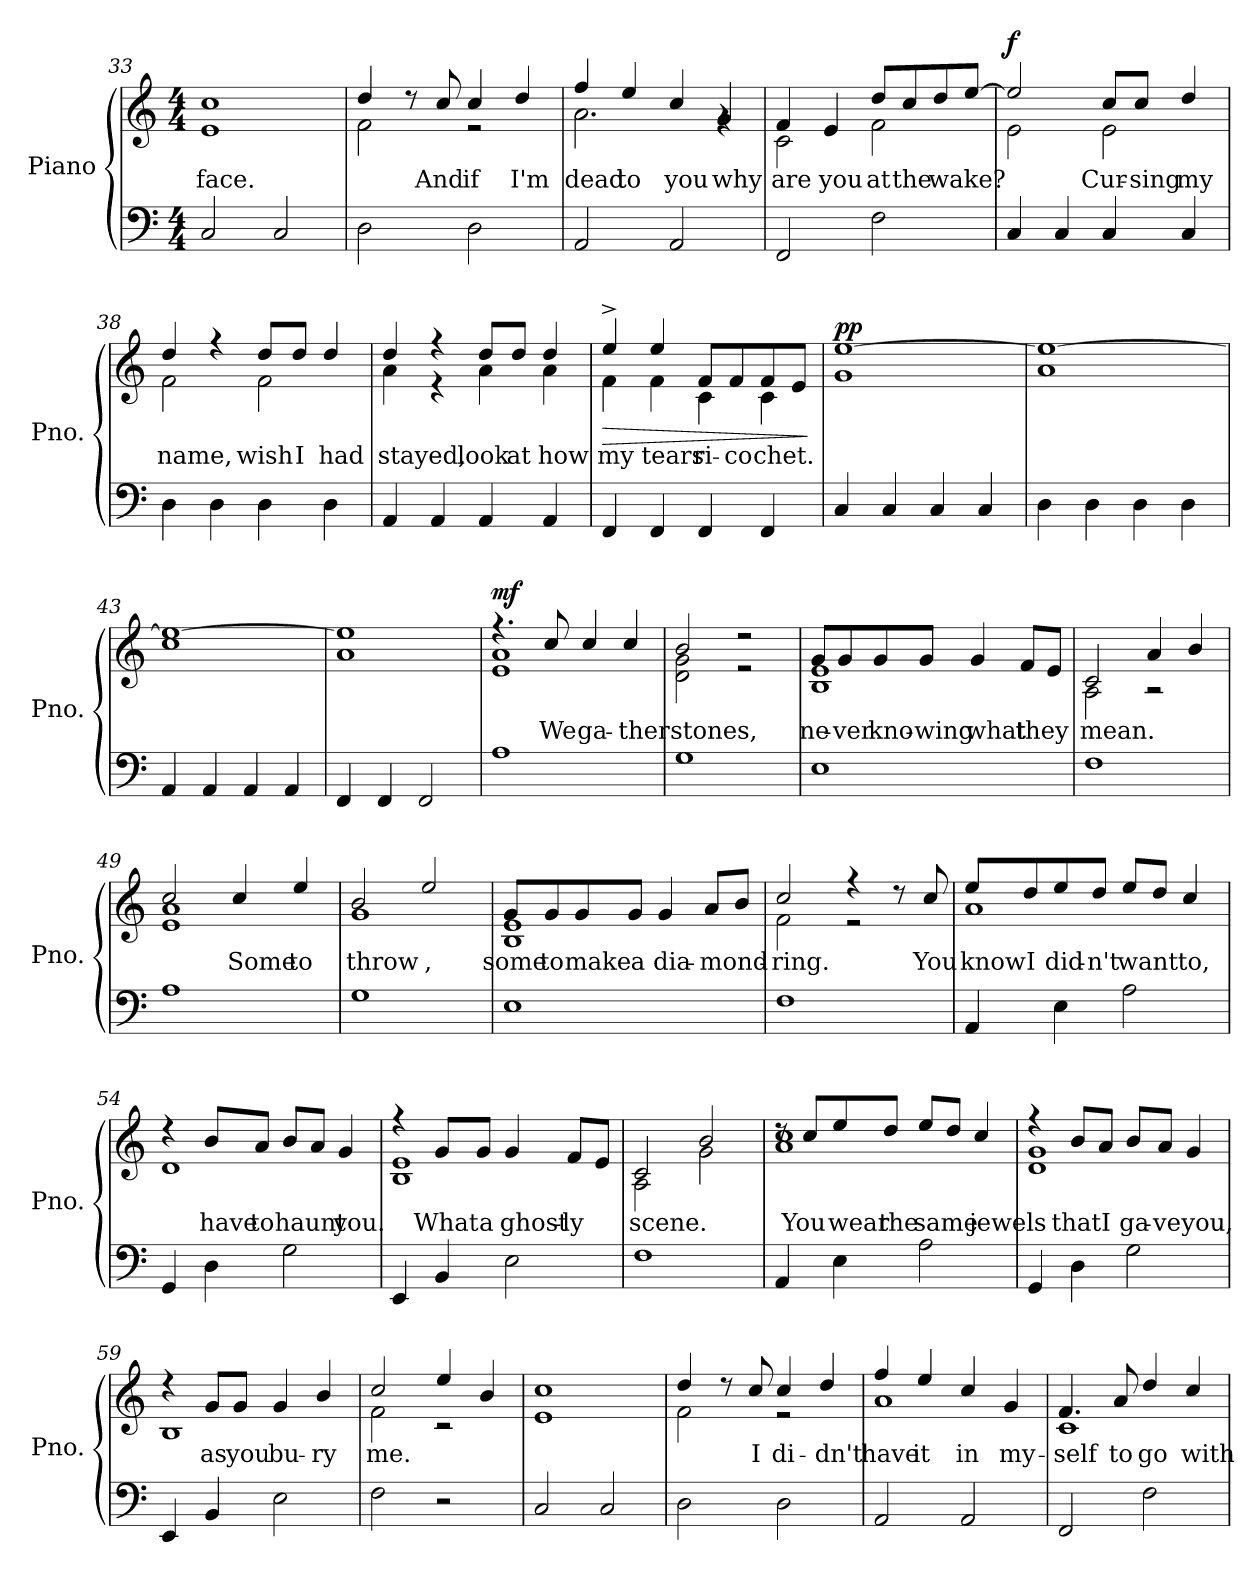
**kern	**kern	**text	**dynam
*part1	*part1	*part1	*part1
*staff2	*staff1	*staff1	*staff1/2
*I"Piano	*	*	*
*I'Pno.	*	*	*
*clefF4	*clefG2	*	*
*k[]	*k[]	*	*
*M4/4	*M4/4	*	*
=33	=33	=33	=33
!	!	!LO:LY:b	!
*	*^	*	*
2C/	1cc	1e	face.	.
2C/	.	.	.	.
!!LO:PB:g=z	!!
=34	=34	=34	=34	=34
2D\	4dd/	2f\	.	.
.	8r	.	.	.
!	!	!	!LO:LY:b	!
.	8cc/	.	And	.
!	!	!	!LO:LY:b	!
2D\	4cc/	2r	if	.
!	!	!	!LO:LY:b	!
.	4dd/	.	I'm	.
=35	=35	=35	=35	=35
!	!	!	!LO:LY:b	!
2AA/	4ff/	2.a\	dead	.
!	!	!	!LO:LY:b	!
.	4ee/	.	to	.
!	!	!	!LO:LY:b	!
2AA/	4cc/	.	you	.
!	!	!	!LO:LY:b	!
.	4g/	4rg	why	.
=36	=36	=36	=36	=36
!	!	!	!LO:LY:b	!
2FF/	4f/	2c\	are	.
!	!	!	!LO:LY:b	!
.	4e/	.	you	.
!	!	!	!LO:LY:b	!
2F\	8dd/L	2f\	at	.
!	!	!	!LO:LY:b	!
.	8cc/	.	the	.
!	!	!	!LO:LY:b	!
.	8dd/	.	wake?	.
.	[8ee/J	.	.	.
=37	=37	=37	=37	=37
!	!	!	!	!LO:DY:b
4C/	2ee/]	2e\	.	f
4C/	.	.	.	.
!	!	!	!LO:LY:b	!
4C/	8cc/L	2e\	Cur-	.
!	!	!	!LO:LY:b	!
.	8cc/J	.	-sing	.
!	!	!	!LO:LY:b	!
4C/	4dd/	.	my	.
!!LO:LB:g=z	!!
=38	=38	=38	=38	=38
!	!	!	!LO:LY:b	!
4D\	4dd/	2f\	name,	.
4D\	4r	.	.	.
!	!	!	!LO:LY:b	!
4D\	8dd/L	2f\	wish	.
!	!	!	!LO:LY:b	!
.	8dd/J	.	I	.
!	!	!	!LO:LY:b	!
4D\	4dd/	.	had	.
=39	=39	=39	=39	=39
!	!	!	!LO:LY:b	!
4AA/	4dd/	4a\	stayed,	.
4AA/	4r	4r	.	.
!	!	!	!LO:LY:b	!
4AA/	8dd/L	4a\	look	.
!	!	!	!LO:LY:b	!
.	8dd/J	.	at	.
!	!	!	!LO:LY:b	!
4AA/	4dd/	4a\	how	.
=40	=40	=40	=40	=40
!	!	!	!LO:LY:b	!LO:HP:b
4FF/	4ee^/	4f\	my	>
!	!	!	!LO:LY:b	!
4FF/	4ee/	4f\	tears	.
!	!	!	!LO:LY:b	!
4FF/	8f/L	4c\	ri-	.
!	!	!	!LO:LY:b	!
.	8f/	.	-co	.
!	!	!	!LO:LY:b	!
4FF/	8f/	4c\	chet.	.
.	8e/J	.	.	.
*	*v	*v	*	*
.	.	.	]
=41	=41	=41	=41
!	!	!	!LO:DY:b
4C/	1g [1ee	.	pp
4C/	.	.	.
4C/	.	.	.
4C/	.	.	.
=42	=42	=42	=42
4D\	1a 1ee_	.	.
4D\	.	.	.
4D\	.	.	.
4D\	.	.	.
!!LO:LB:g=z
=43	=43	=43	=43
4AA/	1cc 1ee_	.	.
4AA/	.	.	.
4AA/	.	.	.
4AA/	.	.	.
=44	=44	=44	=44
4FF/	1a 1ee]	.	.
4FF/	.	.	.
2FF/	.	.	.
=45	=45	=45	=45
*	*^	*	*
!	!	!	!	!LO:DY:b
1A	4.r	1e 1a	.	mf
!	!	!	!LO:LY:b	!
.	8cc/	.	We	.
!	!	!	!LO:LY:b	!
.	4cc/	.	ga-	.
!	!	!	!LO:LY:b	!
.	4cc/	.	-ther	.
=46	=46	=46	=46	=46
!	!	!	!LO:LY:b	!
1G	2b/	2d\ 2g\	stones,	.
.	2r	2r	.	.
=47	=47	=47	=47	=47
!	!	!	!LO:LY:b	!
1E	8g/L	1B 1e	ne-	.
!	!	!	!LO:LY:b	!
.	8g/	.	-ver	.
!	!	!	!LO:LY:b	!
.	8g/	.	kno-	.
!	!	!	!LO:LY:b	!
.	8g/J	.	-wing	.
!	!	!	!LO:LY:b	!
.	4g/	.	what	.
!	!	!	!LO:LY:b	!
.	8f/L	.	they	.
.	8e/J	.	.	.
=48	=48	=48	=48	=48
!	!	!	!LO:LY:b	!
1F	2c/	2A\	mean.	.
.	4a/	2r	.	.
.	4b/	.	.	.
!!LO:LB:g=z	!!
=49	=49	=49	=49	=49
1A	2cc/	1e 1a	.	.
!	!	!	!LO:LY:b	!
.	4cc/	.	Some	.
!	!	!	!LO:LY:b	!
.	4ee/	.	to	.
=50	=50	=50	=50	=50
!	!	!	!LO:LY:b	!
1G	2b/	1g	-throw	.
!	!	!	!LO:LY:b	!
.	2ee/	.	,	.
=51	=51	=51	=51	=51
!	!	!	!LO:LY:b	!
1E	8g/L	1B 1e	some	.
!	!	!	!LO:LY:b	!
.	8g/	.	to	.
!	!	!	!LO:LY:b	!
.	8g/	.	make	.
!	!	!	!LO:LY:b	!
.	8g/J	.	a	.
!	!	!	!LO:LY:b	!
.	4g/	.	dia-	.
!	!	!	!LO:LY:b	!
.	8a/L	.	-mond-	.
.	8b/J	.	.	.
=52	=52	=52	=52	=52
!	!	!	!LO:LY:b	!
1F	2cc/	2f\	-ring.	.
.	4r	2r	.	.
.	8r	.	.	.
!	!	!	!LO:LY:b	!
.	8cc/	.	You	.
!!LO:LB:g=z	!!
=53	=53	=53	=53	=53
!	!	!	!LO:LY:b	!
4AA/	8ee/L	1a	know	.
!	!	!	!LO:LY:b	!
.	8dd/	.	I	.
!	!	!	!LO:LY:b	!
4E\	8ee/	.	did-	.
!	!	!	!LO:LY:b	!
.	8dd/J	.	-n't	.
!	!	!	!LO:LY:b	!
2A\	8ee/L	.	-want	.
.	8dd/J	.	.	.
!	!	!	!LO:LY:b	!
.	4cc/	.	to,	.
=54	=54	=54	=54	=54
4GG/	4r	1d	.	.
!	!	!	!LO:LY:b	!
4D\	8b/L	.	have	.
!	!	!	!LO:LY:b	!
.	8a/J	.	to	.
!	!	!	!LO:LY:b	!
2G\	8b/L	.	haunt	.
.	8a/J	.	.	.
!	!	!	!LO:LY:b	!
.	4g/	.	you.	.
=55	=55	=55	=55	=55
4EE/	4r	1B 1e	.	.
!	!	!	!LO:LY:b	!
4BB/	8g/L	.	What	.
!	!	!	!LO:LY:b	!
.	8g/J	.	a	.
!	!	!	!LO:LY:b	!
2E\	4g/	.	ghost-	.
!	!	!	!LO:LY:b	!
.	8f/L	.	-ly	.
.	8e/J	.	.	.
=56	=56	=56	=56	=56
!	!	!	!LO:LY:b	!
1F	2c/	2A\	scene.	.
.	2b/	2g\	.	.
!!LO:LB:g=z	!!
=57	=57	=57	=57	=57
4AA/	8rdd	1a 1cc	.	.
!	!	!	!LO:LY:b	!
.	8cc/L	.	You	.
!	!	!	!LO:LY:b	!
4E\	8ee/	.	wear	.
!	!	!	!LO:LY:b	!
.	8dd/J	.	the	.
!	!	!	!LO:LY:b	!
2A\	8ee/L	.	-same	.
.	8dd/J	.	.	.
!	!	!	!LO:LY:b	!
.	4cc/	.	jewels	.
=58	=58	=58	=58	=58
4GG/	4r	1d 1g	.	.
!	!	!	!LO:LY:b	!
4D\	8b/L	.	that	.
!	!	!	!LO:LY:b	!
.	8a/J	.	I	.
!	!	!	!LO:LY:b	!
2G\	8b/L	.	ga-	.
!	!	!	!LO:LY:b	!
.	8a/J	.	-ve	.
!	!	!	!LO:LY:b	!
.	4g/	.	you,	.
=59	=59	=59	=59	=59
4EE/	4r	1B	.	.
!	!	!	!LO:LY:b	!
4BB/	8g/L	.	as	.
!	!	!	!LO:LY:b	!
.	8g/J	.	you	.
!	!	!	!LO:LY:b	!
2E\	4g/	.	bu-	.
!	!	!	!LO:LY:b	!
.	4b/	.	-ry	.
=60	=60	=60	=60	=60
!	!	!	!LO:LY:b	!
2F\	2cc/	2f\	me.	.
2r	4ee/	2r	.	.
.	4b/	.	.	.
=61	=61	=61	=61	=61
2C/	1cc	1e	.	.
2C/	.	.	.	.
!!LO:LB:g=z	!!
=62	=62	=62	=62	=62
2D\	4dd/	2f\	.	.
.	8r	.	.	.
!	!	!	!LO:LY:b	!
.	8cc/	.	I	.
!	!	!	!LO:LY:b	!
2D\	4cc/	2r	di-	.
!	!	!	!LO:LY:b	!
.	4dd/	.	-dn't	.
=63	=63	=63	=63	=63
!	!	!	!LO:LY:b	!
2AA/	4ff/	1a	have	.
!	!	!	!LO:LY:b	!
.	4ee/	.	it	.
!	!	!	!LO:LY:b	!
2AA/	4cc/	.	in	.
!	!	!	!LO:LY:b	!
.	4g/	.	my-	.
=64	=64	=64	=64	=64
!	!	!	!LO:LY:b	!
2FF/	4.f/	1c	-self	.
!	!	!	!LO:LY:b	!
.	8a/	.	to	.
!	!	!	!LO:LY:b	!
2F\	4dd/	.	go	.
!	!	!	!LO:LY:b	!
.	4cc/	.	with	.
*	*v	*v	*	*
=	=	=	=
*-	*-	*-	*-
